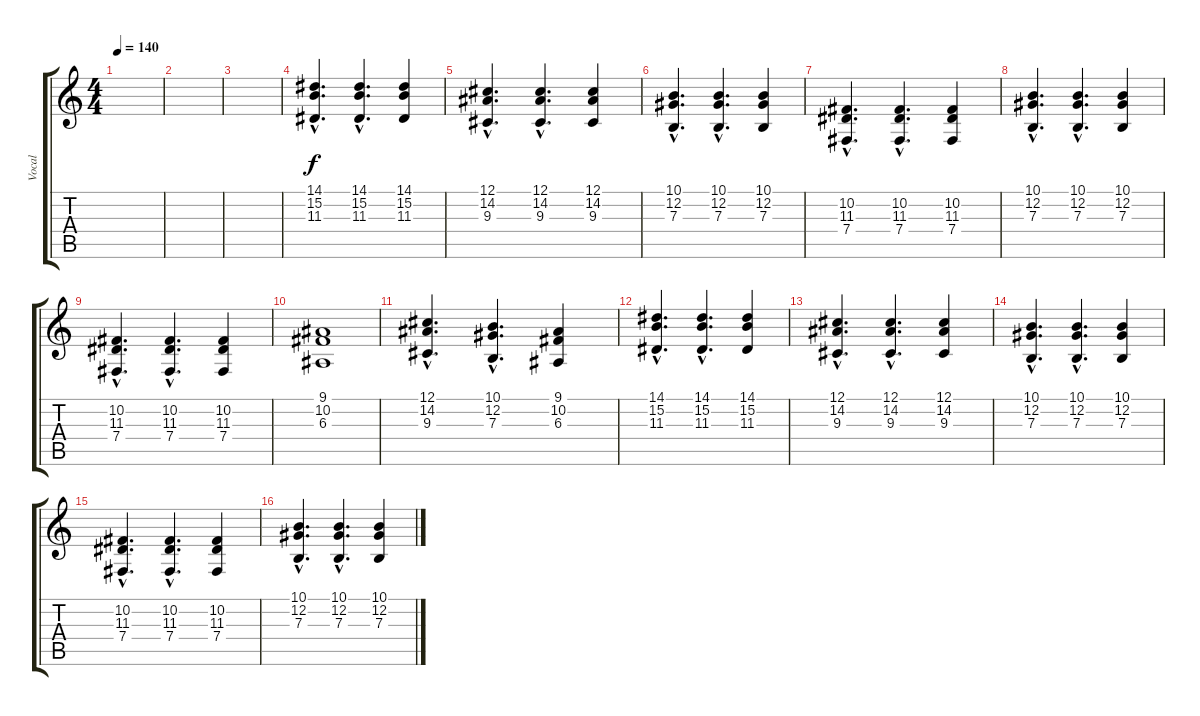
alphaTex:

\track ("Vocal" "Vocal") {instrument brasssection}
\staff {score tabs}
\tuning (Db4 Ab3 E3 B2 Gb2 Db2) {hide}
\ts (4 4)
\tempo 140
\clef g2
\ks c
|
|
|
(14.1{hac} 15.2{hac} 11.3{hac}).4{d} (14.1{hac} 15.2{hac} 11.3{hac}).4{d} (14.1 15.2 11.3).4 |
(12.1{hac} 14.2{hac} 9.3{hac}).4{d} (12.1{hac} 14.2{hac} 9.3{hac}).4{d} (12.1 14.2 9.3).4 |
(10.1{hac} 12.2{hac} 7.3{hac}).4{d} (10.1{hac} 12.2{hac} 7.3{hac}).4{d} (10.1 12.2 7.3).4 |
(10.2{hac} 11.3{hac} 7.4{hac}).4{d} (10.2{hac} 11.3{hac} 7.4{hac}).4{d} (10.2 11.3 7.4).4 |
(10.1{hac} 12.2{hac} 7.3{hac}).4{d} (10.1{hac} 12.2{hac} 7.3{hac}).4{d} (10.1 12.2 7.3).4 |
(10.2{hac} 11.3{hac} 7.4{hac}).4{d} (10.2{hac} 11.3{hac} 7.4{hac}).4{d} (10.2 11.3 7.4).4 |
(9.1 10.2 6.3).1 |
(12.1{hac} 14.2{hac} 9.3{hac}).4{d} (10.1{hac} 12.2{hac} 7.3{hac}).4{d} (9.1 10.2 6.3).4 |
(14.1{hac} 15.2{hac} 11.3{hac}).4{d} (14.1{hac} 15.2{hac} 11.3{hac}).4{d} (14.1 15.2 11.3).4 |
(12.1{hac} 14.2{hac} 9.3{hac}).4{d} (12.1{hac} 14.2{hac} 9.3{hac}).4{d} (12.1 14.2 9.3).4 |
(10.1{hac} 12.2{hac} 7.3{hac}).4{d} (10.1{hac} 12.2{hac} 7.3{hac}).4{d} (10.1 12.2 7.3).4 |
(10.2{hac} 11.3{hac} 7.4{hac}).4{d} (10.2{hac} 11.3{hac} 7.4{hac}).4{d} (10.2 11.3 7.4).4 |
(10.1{hac} 12.2{hac} 7.3{hac}).4{d} (10.1{hac} 12.2{hac} 7.3{hac}).4{d} (10.1 12.2 7.3).4
